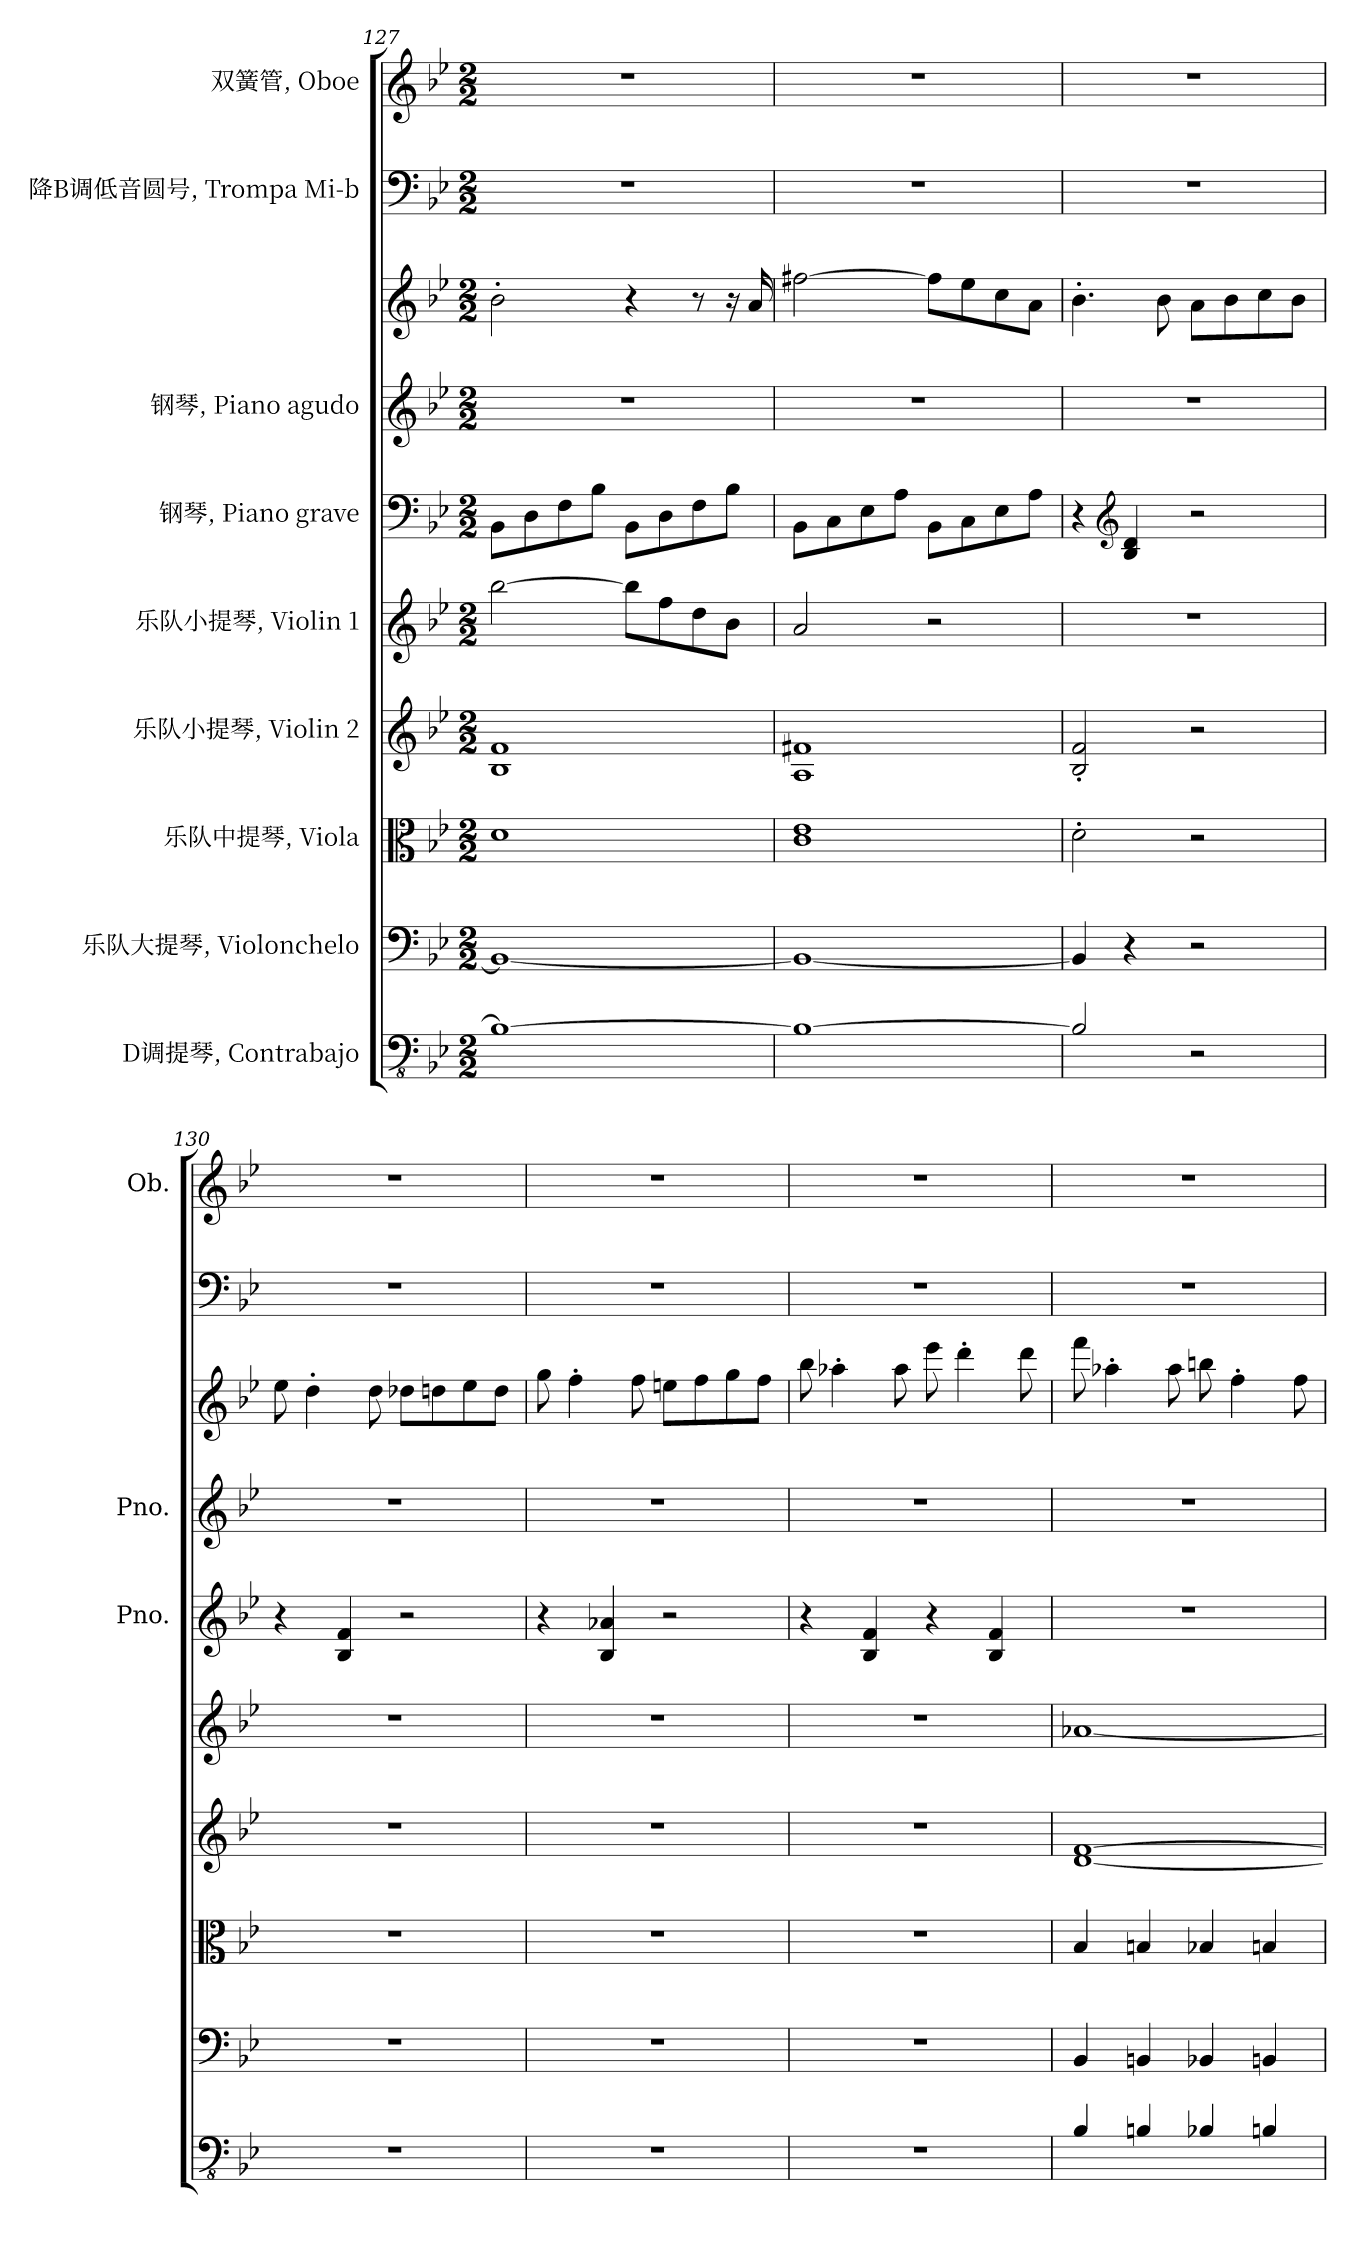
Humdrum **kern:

**kern	**kern	**kern	**kern	**kern	**kern	**kern	**kern	**kern	**kern
*part9	*part8	*part7	*part6	*part5	*part4	*part3	*part3	*part2	*part1
*staff10	*staff9	*staff8	*staff7	*staff6	*staff5	*staff4	*staff3	*staff2	*staff1
*I"D调提琴, Contrabajo	*I"乐队大提琴, Violonchelo	*I"乐队中提琴, Viola	*I"乐队小提琴, Violin 2	*I"乐队小提琴, Violin 1	*I"钢琴, Piano grave	*I"钢琴, Piano agudo	*	*I"降B调低音圆号, Trompa Mi-b	*I"双簧管, Oboe
*	*	*	*	*	*I'Pno.	*I'Pno.	*	*	*I'Ob.
*clefFv4	*clefF4	*clefC3	*clefG2	*clefG2	*clefF4	*clefG2	*clefG2	*clefF4	*clefG2
*ITrd7c12	*	*	*	*	*	*	*	*ITrd1c2	*
*k[b-e-]	*k[b-e-]	*k[b-e-]	*k[b-e-]	*k[b-e-]	*k[b-e-]	*k[b-e-]	*k[b-e-]	*k[b-e-a-d-]	*k[b-e-]
*M2/2	*M2/2	*M2/2	*M2/2	*M2/2	*M2/2	*M2/2	*M2/2	*M2/2	*M2/2
=127	=127	=127	=127	=127	=127	=127	=127	=127	=127
1BBB-_	1BB-_	1d	1B- 1f	[2bb-\	8BB-\L	1r	2b-'\	1r	1r
.	.	.	.	.	8D\	.	.	.	.
.	.	.	.	.	8F\	.	.	.	.
.	.	.	.	.	8B-\J	.	.	.	.
.	.	.	.	8bb-\L]	8BB-\L	.	4r	.	.
.	.	.	.	8ff\	8D\	.	.	.	.
.	.	.	.	8dd\	8F\	.	8r	.	.
.	.	.	.	8b-\J	8B-\J	.	16r	.	.
.	.	.	.	.	.	.	16a/	.	.
=128	=128	=128	=128	=128	=128	=128	=128	=128	=128
1BBB-_	1BB-_	1c 1e-	1A 1f#X	2a/	8BB-\L	1r	[2ff#X\	1r	1r
.	.	.	.	.	8C\	.	.	.	.
.	.	.	.	.	8E-\	.	.	.	.
.	.	.	.	.	8A\J	.	.	.	.
.	.	.	.	2r	8BB-\L	.	8ff#\L]	.	.
.	.	.	.	.	8C\	.	8ee-\	.	.
.	.	.	.	.	8E-\	.	8cc\	.	.
.	.	.	.	.	8A\J	.	8a\J	.	.
=129	=129	=129	=129	=129	=129	=129	=129	=129	=129
*	*	*	*	*	*	*	*	*	*MM205
2BBB-/]	4BB-/]	2d'\	2B-/' 2f/'	1r	4r	1r	4.b-'\	1r	1r
*	*	*	*	*	*clefG2	*	*	*	*
.	4r	.	.	.	4B-/ 4d/	.	.	.	.
.	.	.	.	.	.	.	8b-\	.	.
2r	2r	2r	2r	.	2r	.	8a\L	.	.
.	.	.	.	.	.	.	8b-\	.	.
.	.	.	.	.	.	.	8cc\	.	.
.	.	.	.	.	.	.	8b-\J	.	.
!!LO:PB:g=z
=130	=130	=130	=130	=130	=130	=130	=130	=130	=130
1r	1r	1r	1r	1r	4r	1r	8ee-\	1r	1r
.	.	.	.	.	.	.	4dd'\	.	.
.	.	.	.	.	4B-/ 4f/	.	.	.	.
.	.	.	.	.	.	.	8dd\	.	.
.	.	.	.	.	2r	.	8dd-X\L	.	.
.	.	.	.	.	.	.	8ddn\	.	.
.	.	.	.	.	.	.	8ee-\	.	.
.	.	.	.	.	.	.	8dd\J	.	.
=131	=131	=131	=131	=131	=131	=131	=131	=131	=131
*	*	*	*	*	*	*	*	*	*MM215
1r	1r	1r	1r	1r	4r	1r	8gg\	1r	1r
.	.	.	.	.	.	.	4ff'\	.	.
.	.	.	.	.	4B-/ 4a-X/	.	.	.	.
.	.	.	.	.	.	.	8ff\	.	.
.	.	.	.	.	2r	.	8een\L	.	.
.	.	.	.	.	.	.	8ff\	.	.
.	.	.	.	.	.	.	8gg\	.	.
.	.	.	.	.	.	.	8ff\J	.	.
=132	=132	=132	=132	=132	=132	=132	=132	=132	=132
*	*	*	*	*	*	*	*	*	*MM210
1r	1r	1r	1r	1r	4r	1r	8bb-\	1r	1r
.	.	.	.	.	.	.	4aa-X'\	.	.
.	.	.	.	.	4B-/ 4f/	.	.	.	.
.	.	.	.	.	.	.	8aa-\	.	.
.	.	.	.	.	4r	.	8eee-\	.	.
.	.	.	.	.	.	.	4ddd'\	.	.
.	.	.	.	.	4B-/ 4f/	.	.	.	.
.	.	.	.	.	.	.	8ddd\	.	.
=133	=133	=133	=133	=133	=133	=133	=133	=133	=133
4BBB-/	4BB-/	4B-/	[1d [1f	[1a-X	1r	1r	8fff\	1r	1r
.	.	.	.	.	.	.	4aa-X'\	.	.
4BBBn/	4BBn/	4Bn/	.	.	.	.	.	.	.
.	.	.	.	.	.	.	8aa-\	.	.
4BBB-X/	4BB-X/	4B-X/	.	.	.	.	8bbn\	.	.
.	.	.	.	.	.	.	4ff'\	.	.
4BBBn/	4BBn/	4Bn/	.	.	.	.	.	.	.
.	.	.	.	.	.	.	8ff\	.	.
=	=	=	=	=	=	=	=	=	=
*-	*-	*-	*-	*-	*-	*-	*-	*-	*-
